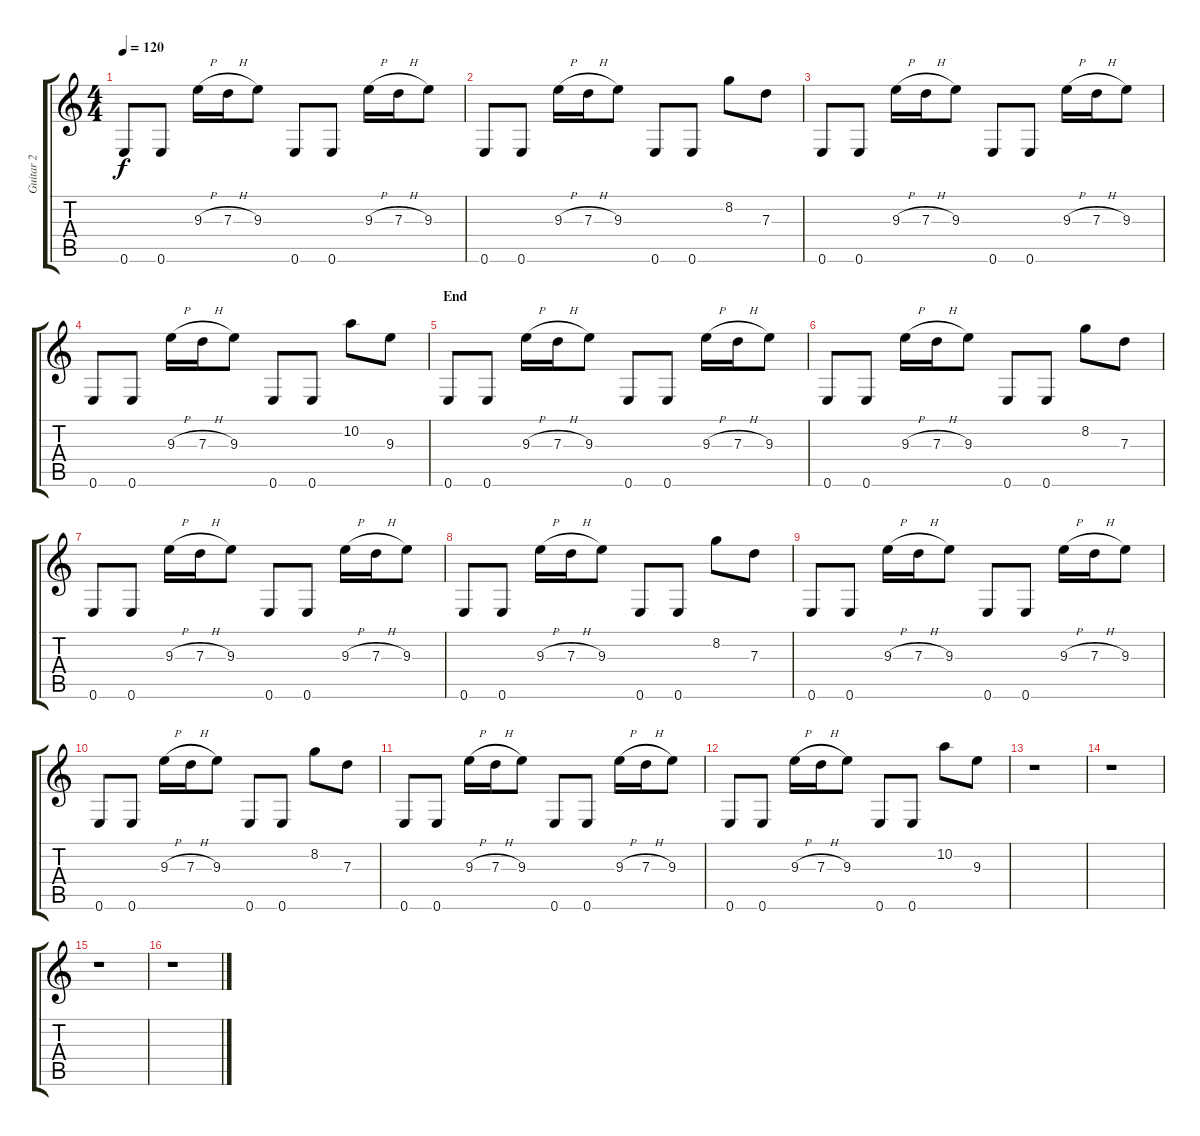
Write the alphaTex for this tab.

\track ("Guitar 2" "Guitar 2") {instrument electricguitarclean}
\staff {score tabs}
\tuning (E4 B3 G3 D3 A2 E2) {hide}
\ts (4 4)
\tempo 120
\clef g2
\ks c
0.6.8{dy f} 0.6.8 9.3{h}.16 7.3{h}.16 9.3.8 0.6.8 0.6.8 9.3{h}.16 7.3{h}.16 9.3.8 |
0.6.8 0.6.8 9.3{h}.16 7.3{h}.16 9.3.8 0.6.8 0.6.8 8.2.8 7.3.8 |
0.6.8 0.6.8 9.3{h}.16 7.3{h}.16 9.3.8 0.6.8 0.6.8 9.3{h}.16 7.3{h}.16 9.3.8 |
0.6.8 0.6.8 9.3{h}.16 7.3{h}.16 9.3.8 0.6.8 0.6.8 10.2.8 9.3.8 |
\section ("" "End")
0.6.8 0.6.8 9.3{h}.16 7.3{h}.16 9.3.8 0.6.8 0.6.8 9.3{h}.16 7.3{h}.16 9.3.8 |
0.6.8 0.6.8 9.3{h}.16 7.3{h}.16 9.3.8 0.6.8 0.6.8 8.2.8 7.3.8 |
0.6.8 0.6.8 9.3{h}.16 7.3{h}.16 9.3.8 0.6.8 0.6.8 9.3{h}.16 7.3{h}.16 9.3.8 |
0.6.8 0.6.8 9.3{h}.16 7.3{h}.16 9.3.8 0.6.8 0.6.8 8.2.8 7.3.8 |
0.6.8 0.6.8 9.3{h}.16 7.3{h}.16 9.3.8 0.6.8 0.6.8 9.3{h}.16 7.3{h}.16 9.3.8 |
0.6.8 0.6.8 9.3{h}.16 7.3{h}.16 9.3.8 0.6.8 0.6.8 8.2.8 7.3.8 |
0.6.8 0.6.8 9.3{h}.16 7.3{h}.16 9.3.8 0.6.8 0.6.8 9.3{h}.16 7.3{h}.16 9.3.8 |
0.6.8 0.6.8 9.3{h}.16 7.3{h}.16 9.3.8 0.6.8 0.6.8 10.2.8 9.3.8 |
r.1 |
r.1 |
r.1 |
r.1
